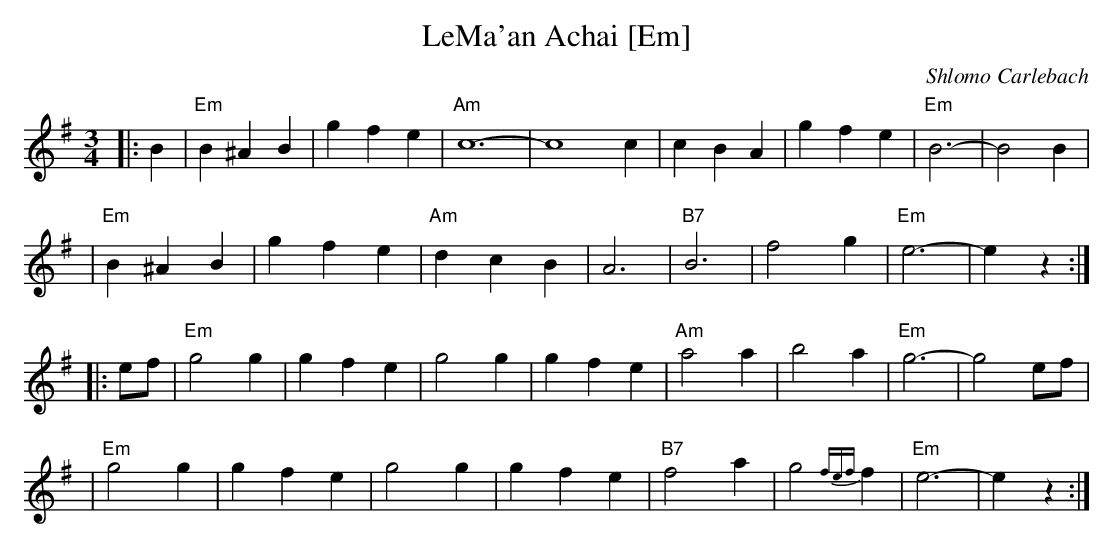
X:1
T: LeMa'an Achai [Em]
C: Shlomo Carlebach
M: 3/4
L: 1/4
K: Em
|: B \
| "Em"B ^A B | g f e | "Am"c6- | c4 c \
| c B A | g f e | "Em"B3- | B2 B |
| "Em"B ^A B | g f e | "Am"d c B | A3 \
| "B7"B3 | f2 g | "Em"e3- | ez :|
|: e/f/\
| "Em"g2 g | g f e | g2 g | g f e \
| "Am"a2 a | b2 a | "Em"g3- | g2 e/f/|
| "Em"g2 g | g f e | g2 g | g f e \
| "B7"f2 a | g2 {fef}f | "Em"e3- | ez :|
